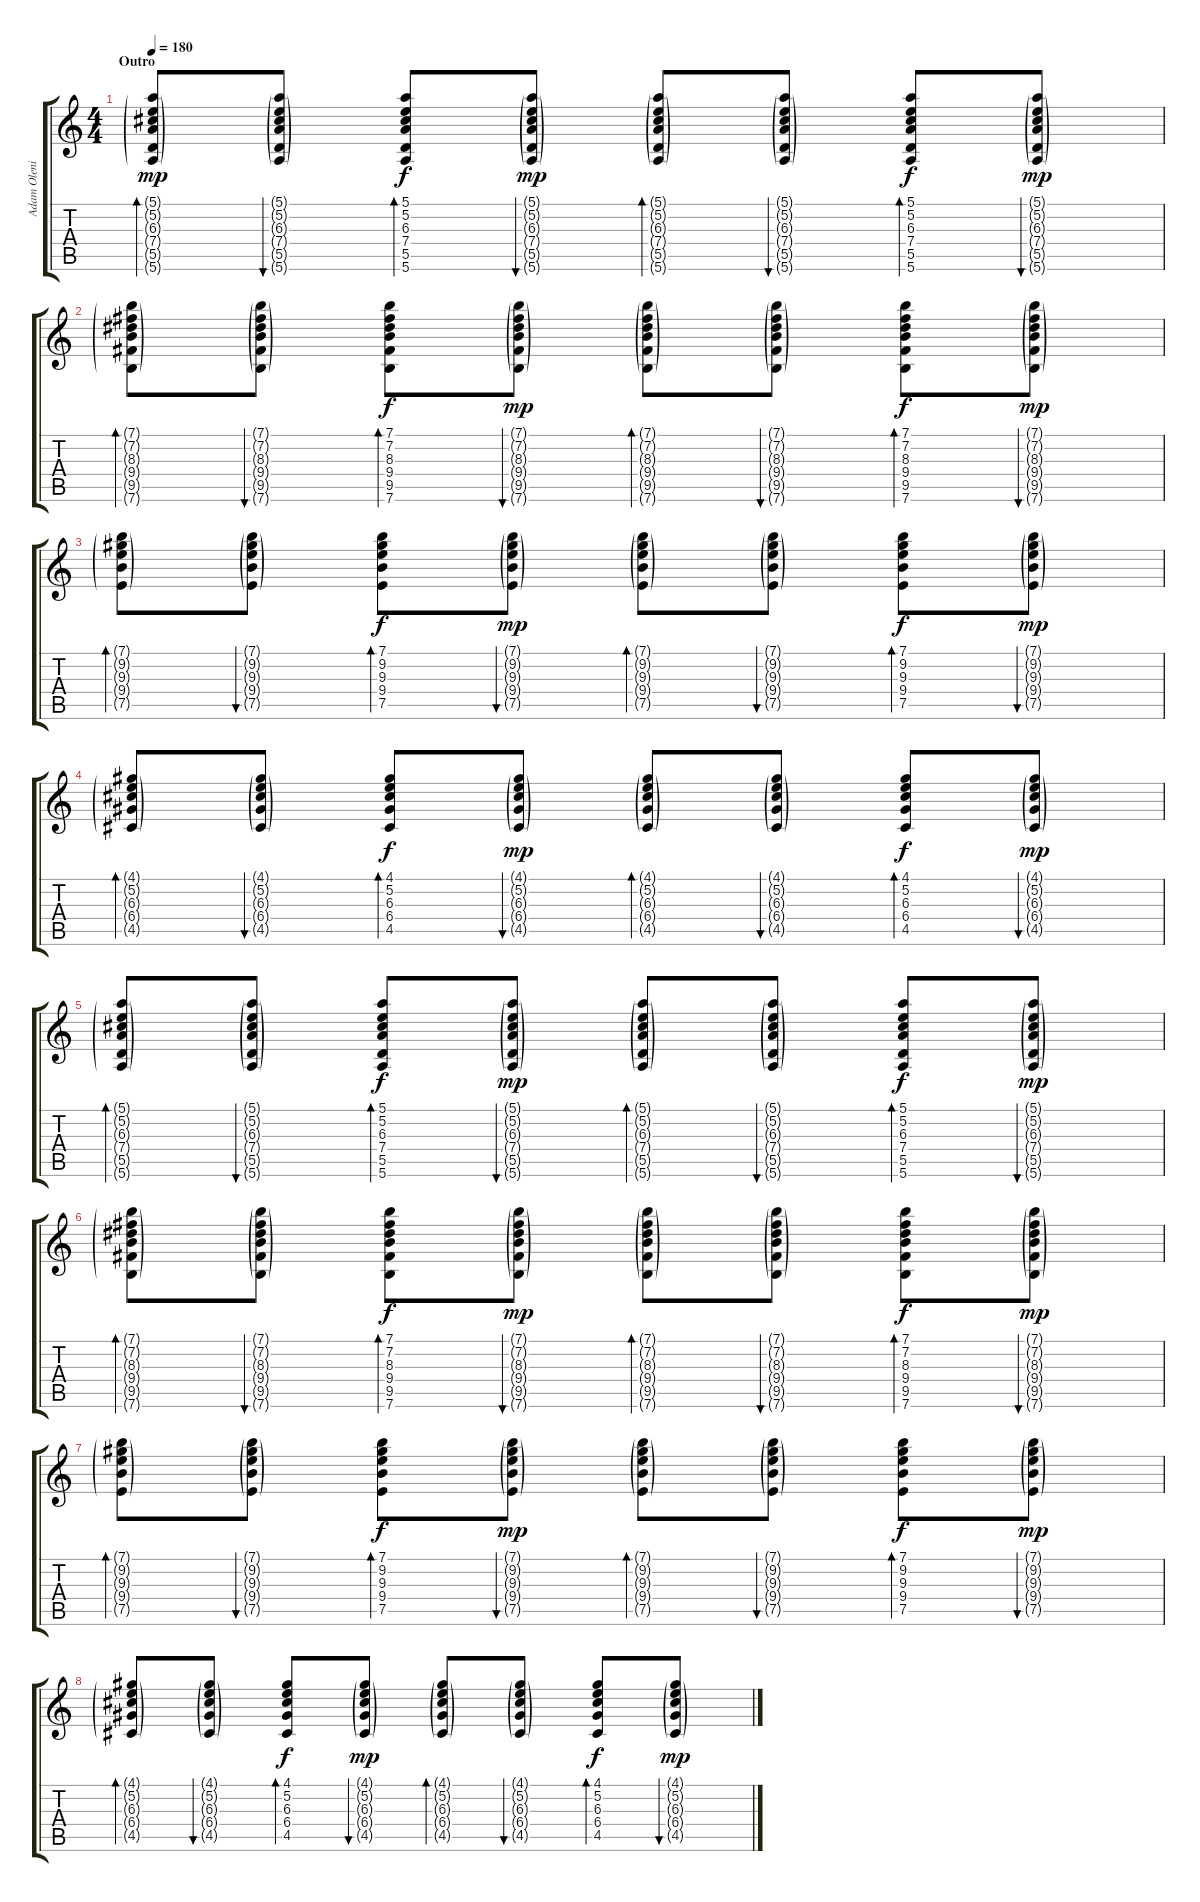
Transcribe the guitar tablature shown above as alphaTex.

\track ("Adam Olenius - Guitar" "Adam Oleni") {instrument acousticguitarsteel}
\staff {score tabs}
\tuning (E4 B3 G3 D3 A2 E2) {hide}
\ts (4 4)
\section ("" "Outro")
\tempo 180
\clef g2
\ks c
(5.1{g} 5.2{g} 6.3{g} 7.4{g} 5.5{g} 5.6{g}).8{bd 60 dy mp} (5.1{g} 5.2{g} 6.3{g} 7.4{g} 5.5{g} 5.6{g}).8{bu 60} (5.1 5.2 6.3 7.4 5.5 5.6).8{bd 60 dy f} (5.1{g} 5.2{g} 6.3{g} 7.4{g} 5.5{g} 5.6{g}).8{bu 60 dy mp} (5.1{g} 5.2{g} 6.3{g} 7.4{g} 5.5{g} 5.6{g}).8{bd 60} (5.1{g} 5.2{g} 6.3{g} 7.4{g} 5.5{g} 5.6{g}).8{bu 60} (5.1 5.2 6.3 7.4 5.5 5.6).8{bd 60 dy f} (5.1{g} 5.2{g} 6.3{g} 7.4{g} 5.5{g} 5.6{g}).8{bu 60 dy mp} |
(7.1{g} 7.2{g} 8.3{g} 9.4{g} 9.5{g} 7.6{g}).8{bd 60} (7.1{g} 7.2{g} 8.3{g} 9.4{g} 9.5{g} 7.6{g}).8{bu 60} (7.1 7.2 8.3 9.4 9.5 7.6).8{bd 60 dy f} (7.1{g} 7.2{g} 8.3{g} 9.4{g} 9.5{g} 7.6{g}).8{bu 60 dy mp} (7.1{g} 7.2{g} 8.3{g} 9.4{g} 9.5{g} 7.6{g}).8{bd 60} (7.1{g} 7.2{g} 8.3{g} 9.4{g} 9.5{g} 7.6{g}).8{bu 60} (7.1 7.2 8.3 9.4 9.5 7.6).8{bd 60 dy f} (7.1{g} 7.2{g} 8.3{g} 9.4{g} 9.5{g} 7.6{g}).8{bu 60 dy mp} |
(7.1{g} 9.2{g} 9.3{g} 9.4{g} 7.5{g}).8{bd 60} (7.1{g} 9.2{g} 9.3{g} 9.4{g} 7.5{g}).8{bu 60} (7.1 9.2 9.3 9.4 7.5).8{bd 60 dy f} (7.1{g} 9.2{g} 9.3{g} 9.4{g} 7.5{g}).8{bu 60 dy mp} (7.1{g} 9.2{g} 9.3{g} 9.4{g} 7.5{g}).8{bd 60} (7.1{g} 9.2{g} 9.3{g} 9.4{g} 7.5{g}).8{bu 60} (7.1 9.2 9.3 9.4 7.5).8{bd 60 dy f} (7.1{g} 9.2{g} 9.3{g} 9.4{g} 7.5{g}).8{bu 60 dy mp} |
(4.1{g} 5.2{g} 6.3{g} 6.4{g} 4.5{g}).8{bd 60} (4.1{g} 5.2{g} 6.3{g} 6.4{g} 4.5{g}).8{bu 60} (4.1 5.2 6.3 6.4 4.5).8{bd 60 dy f} (4.1{g} 5.2{g} 6.3{g} 6.4{g} 4.5{g}).8{bu 60 dy mp} (4.1{g} 5.2{g} 6.3{g} 6.4{g} 4.5{g}).8{bd 60} (4.1{g} 5.2{g} 6.3{g} 6.4{g} 4.5{g}).8{bu 60} (4.1 5.2 6.3 6.4 4.5).8{bd 60 dy f} (4.1{g} 5.2{g} 6.3{g} 6.4{g} 4.5{g}).8{bu 60 dy mp} |
(5.1{g} 5.2{g} 6.3{g} 7.4{g} 5.5{g} 5.6{g}).8{bd 60} (5.1{g} 5.2{g} 6.3{g} 7.4{g} 5.5{g} 5.6{g}).8{bu 60} (5.1 5.2 6.3 7.4 5.5 5.6).8{bd 60 dy f} (5.1{g} 5.2{g} 6.3{g} 7.4{g} 5.5{g} 5.6{g}).8{bu 60 dy mp} (5.1{g} 5.2{g} 6.3{g} 7.4{g} 5.5{g} 5.6{g}).8{bd 60} (5.1{g} 5.2{g} 6.3{g} 7.4{g} 5.5{g} 5.6{g}).8{bu 60} (5.1 5.2 6.3 7.4 5.5 5.6).8{bd 60 dy f} (5.1{g} 5.2{g} 6.3{g} 7.4{g} 5.5{g} 5.6{g}).8{bu 60 dy mp} |
(7.1{g} 7.2{g} 8.3{g} 9.4{g} 9.5{g} 7.6{g}).8{bd 60} (7.1{g} 7.2{g} 8.3{g} 9.4{g} 9.5{g} 7.6{g}).8{bu 60} (7.1 7.2 8.3 9.4 9.5 7.6).8{bd 60 dy f} (7.1{g} 7.2{g} 8.3{g} 9.4{g} 9.5{g} 7.6{g}).8{bu 60 dy mp} (7.1{g} 7.2{g} 8.3{g} 9.4{g} 9.5{g} 7.6{g}).8{bd 60} (7.1{g} 7.2{g} 8.3{g} 9.4{g} 9.5{g} 7.6{g}).8{bu 60} (7.1 7.2 8.3 9.4 9.5 7.6).8{bd 60 dy f} (7.1{g} 7.2{g} 8.3{g} 9.4{g} 9.5{g} 7.6{g}).8{bu 60 dy mp} |
(7.1{g} 9.2{g} 9.3{g} 9.4{g} 7.5{g}).8{bd 60} (7.1{g} 9.2{g} 9.3{g} 9.4{g} 7.5{g}).8{bu 60} (7.1 9.2 9.3 9.4 7.5).8{bd 60 dy f} (7.1{g} 9.2{g} 9.3{g} 9.4{g} 7.5{g}).8{bu 60 dy mp} (7.1{g} 9.2{g} 9.3{g} 9.4{g} 7.5{g}).8{bd 60} (7.1{g} 9.2{g} 9.3{g} 9.4{g} 7.5{g}).8{bu 60} (7.1 9.2 9.3 9.4 7.5).8{bd 60 dy f} (7.1{g} 9.2{g} 9.3{g} 9.4{g} 7.5{g}).8{bu 60 dy mp} |
(4.1{g} 5.2{g} 6.3{g} 6.4{g} 4.5{g}).8{bd 60} (4.1{g} 5.2{g} 6.3{g} 6.4{g} 4.5{g}).8{bu 60} (4.1 5.2 6.3 6.4 4.5).8{bd 60 dy f} (4.1{g} 5.2{g} 6.3{g} 6.4{g} 4.5{g}).8{bu 60 dy mp} (4.1{g} 5.2{g} 6.3{g} 6.4{g} 4.5{g}).8{bd 60} (4.1{g} 5.2{g} 6.3{g} 6.4{g} 4.5{g}).8{bu 60} (4.1 5.2 6.3 6.4 4.5).8{bd 60 dy f} (4.1{g} 5.2{g} 6.3{g} 6.4{g} 4.5{g}).8{bu 60 dy mp}
